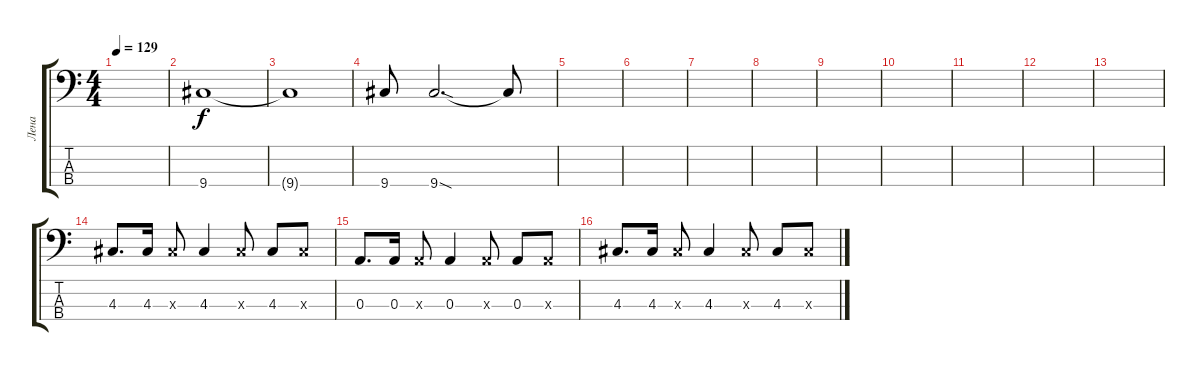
\track ("Лена" "Лена") {instrument electricbasspick}
\staff {score tabs}
\tuning (G2 D2 A1 E1) {hide}
\ts (4 4)
\tempo 129
\clef f4
\ks c
|
9.4.1 |
9.4{t}.1 |
9.4.8 9.4{sod}.2{d} 9.4{t}.8 |
|
|
|
|
|
|
|
|
|
4.3.8{d} 4.3.16 4.3{x}.8 4.3.4 4.3{x}.8 4.3.8 4.3{x}.8 |
0.3.8{d} 0.3.16 0.3{x}.8 0.3.4 0.3{x}.8 0.3.8 0.3{x}.8 |
4.3.8{d} 4.3.16 4.3{x}.8 4.3.4 4.3{x}.8 4.3.8 4.3{x}.8
